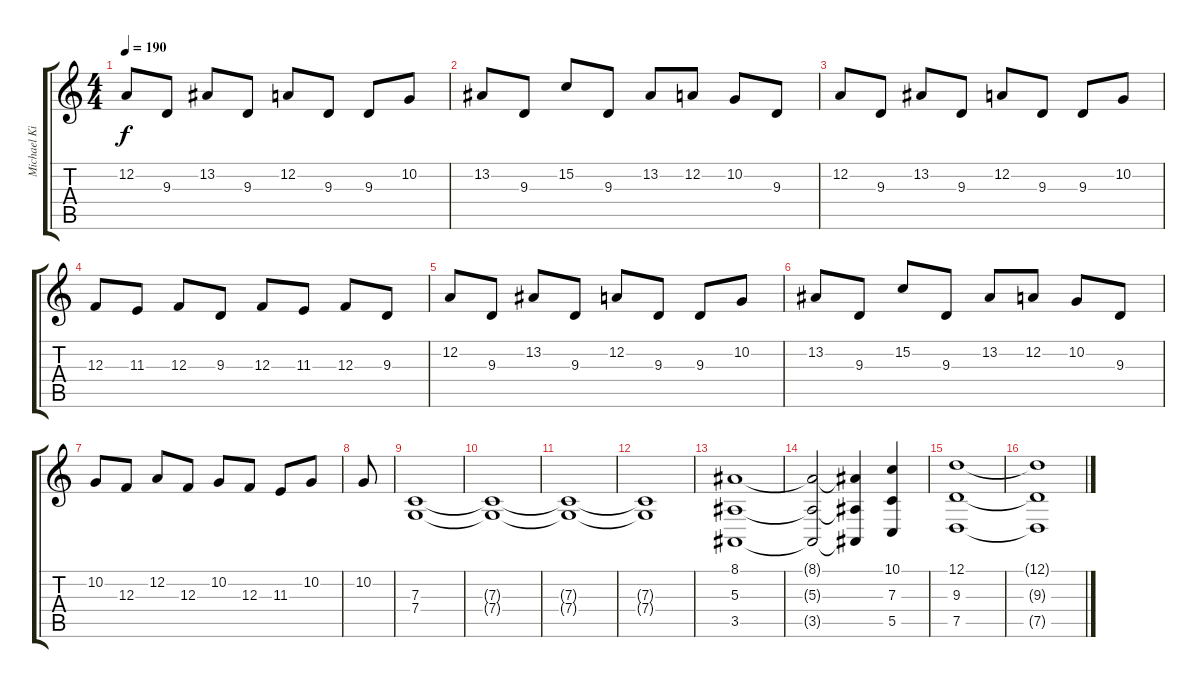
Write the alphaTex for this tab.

\track ("Michael Kirshin" "Michael Ki") {instrument electricpiano2}
\staff {score tabs}
\tuning (D4 A3 F3 C3 G2 D2) {hide}
\ts (4 4)
\tempo 190
\clef g2
\ks c
12.2.8{dy f} 9.3.8 13.2.8 9.3.8 12.2.8 9.3.8 9.3.8 10.2.8 |
13.2.8 9.3.8 15.2.8 9.3.8 13.2.8 12.2.8 10.2.8 9.3.8 |
12.2.8 9.3.8 13.2.8 9.3.8 12.2.8 9.3.8 9.3.8 10.2.8 |
12.3.8 11.3.8 12.3.8 9.3.8 12.3.8 11.3.8 12.3.8 9.3.8 |
12.2.8 9.3.8 13.2.8 9.3.8 12.2.8 9.3.8 9.3.8 10.2.8 |
13.2.8 9.3.8 15.2.8 9.3.8 13.2.8 12.2.8 10.2.8 9.3.8 |
10.2.8 12.3.8 12.2.8 12.3.8 10.2.8 12.3.8 11.3.8 10.2.8 |
10.2.8 |
(7.3 7.4).1{instrument tremolostrings} |
(7.3{t} 7.4{t}).1 |
(7.3{t} 7.4{t}).1 |
(7.3{t} 7.4{t}).1 |
(8.1 5.3 3.5).1 |
(8.1{t} 5.3{t} 3.5{t}).2 (8.1{t} 5.3{t} 3.5{t}).4 (10.1 7.3 5.5).4 |
(12.1 9.3 7.5).1 |
(12.1{t} 9.3{t} 7.5{t}).1
